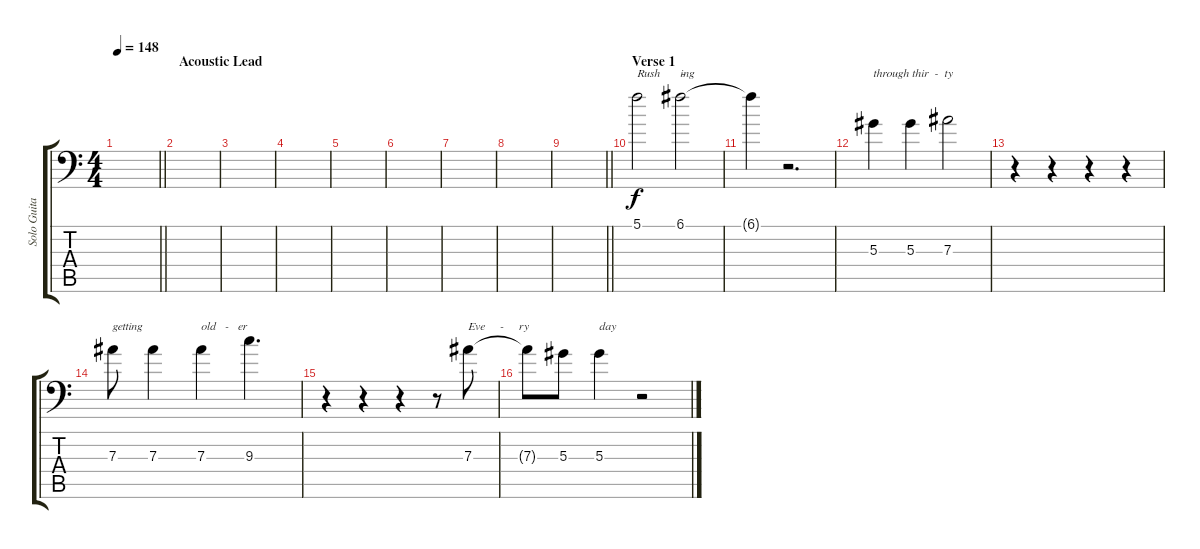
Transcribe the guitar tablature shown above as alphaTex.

\track ("Solo Guitar and Voice" "Solo Guita") {instrument distortionguitar}
\staff {score tabs}
\tuning (C4 G3 Eb3 Bb2 F2 Bb1) {hide}
\ts (4 4)
\tempo 148
\clef f4
\barLineRight lightlight
\ks c
|
\section ("" "Acoustic Lead")
|
|
|
|
|
|
|
\barLineRight lightlight
|
\section ("" "Verse 1")
5.1.2{txt "Rush       -" volume 16 balance 8 instrument cello} 6.1.2{txt "ing"} |
6.1{t}.4 r.2{d} |
5.3.4{txt "through thir  -  ty"} 5.3.4 7.3.2 |
r.4 r.4 r.4 r.4 |
7.3.8{txt "getting"} 7.3.4 7.3.4{txt "old   -   er"} 9.3.4{d} |
r.4 r.4 r.4 r.8 7.3.8{txt "Eve     -     ry"} |
7.3{t}.8 5.3.8 5.3.4{txt "day"} r.2
